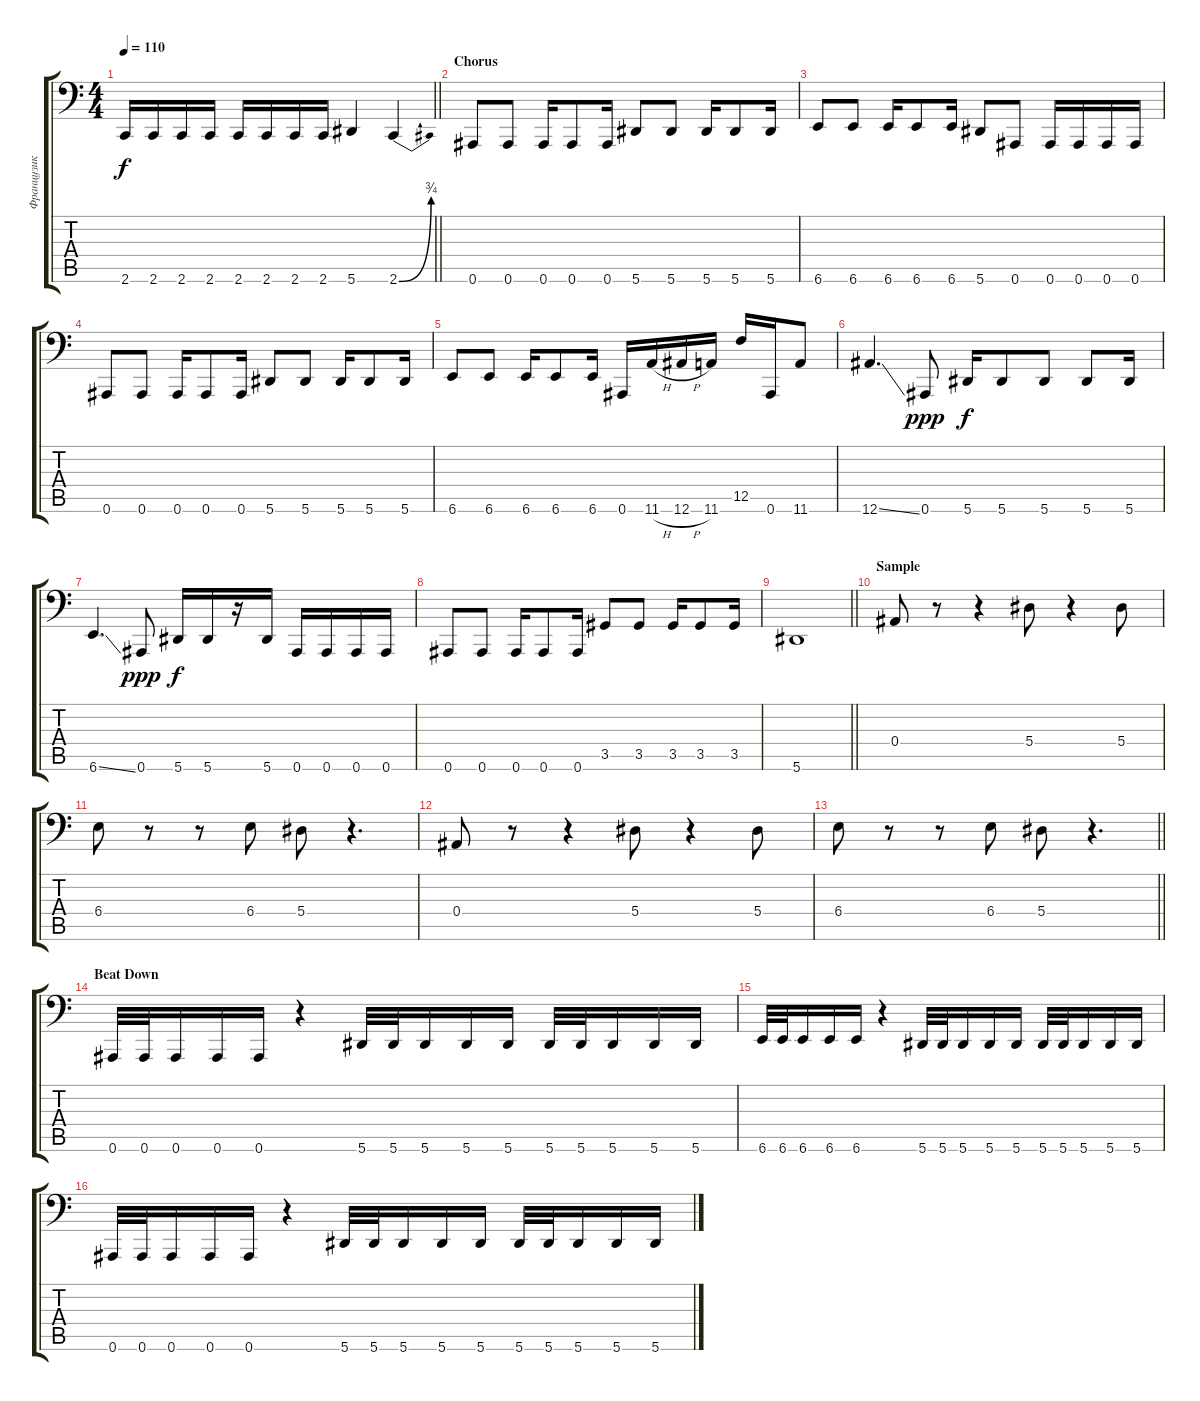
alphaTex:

\track ("Французик с Басом Bass" "Французик ") {instrument electricbasspick}
\staff {score tabs}
\tuning (C3 G2 Eb2 Bb1 F1 Bb0) {hide}
\ts (4 4)
\tempo 110
\clef f4
\barLineRight lightlight
\ks c
2.6.16{dy f} 2.6.16 2.6.16 2.6.16 2.6.16 2.6.16 2.6.16 2.6.16 5.6.4 2.6{be (bend 0 0 60 3)}.4 |
\section ("" "Chorus")
0.6.8 0.6.8 0.6.16 0.6.8 0.6.16 5.6.8 5.6.8 5.6.16 5.6.8 5.6.16 |
6.6.8 6.6.8 6.6.16 6.6.8 6.6.16 5.6.8 0.6.8 0.6.16 0.6.16 0.6.16 0.6.16 |
0.6.8 0.6.8 0.6.16 0.6.8 0.6.16 5.6.8 5.6.8 5.6.16 5.6.8 5.6.16 |
6.6.8 6.6.8 6.6.16 6.6.8 6.6.16 0.6.16 11.6{h}.16 12.6{h}.16 11.6.16 12.5.16 0.6.16 11.6.8 |
12.6{ss}.4{d} 0.6.8{dy ppp} 5.6.16{dy f} 5.6.8 5.6.8 5.6.8 5.6.16 |
6.6{ss}.4{d} 0.6.8{dy ppp} 5.6.16{dy f} 5.6.16 r.16 5.6.16 0.6.16 0.6.16 0.6.16 0.6.16 |
0.6.8 0.6.8 0.6.16 0.6.8 0.6.16 3.5.8 3.5.8 3.5.16 3.5.8 3.5.16 |
\barLineRight lightlight
5.6.1 |
\section ("" "Sample")
0.4.8 r.8 r.4 5.4.8 r.4 5.4.8 |
6.4.8 r.8 r.8 6.4.8 5.4.8 r.4{d} |
0.4.8 r.8 r.4 5.4.8 r.4 5.4.8 |
\barLineRight lightlight
6.4.8 r.8 r.8 6.4.8 5.4.8 r.4{d} |
\section ("" "Beat Down")
0.6.32 0.6.32 0.6.16 0.6.16 0.6.16 r.4 5.6.32 5.6.32 5.6.16 5.6.16 5.6.16 5.6.32 5.6.32 5.6.16 5.6.16 5.6.16 |
6.6.32 6.6.32 6.6.16 6.6.16 6.6.16 r.4 5.6.32 5.6.32 5.6.16 5.6.16 5.6.16 5.6.32 5.6.32 5.6.16 5.6.16 5.6.16 |
0.6.32 0.6.32 0.6.16 0.6.16 0.6.16 r.4 5.6.32 5.6.32 5.6.16 5.6.16 5.6.16 5.6.32 5.6.32 5.6.16 5.6.16 5.6.16
